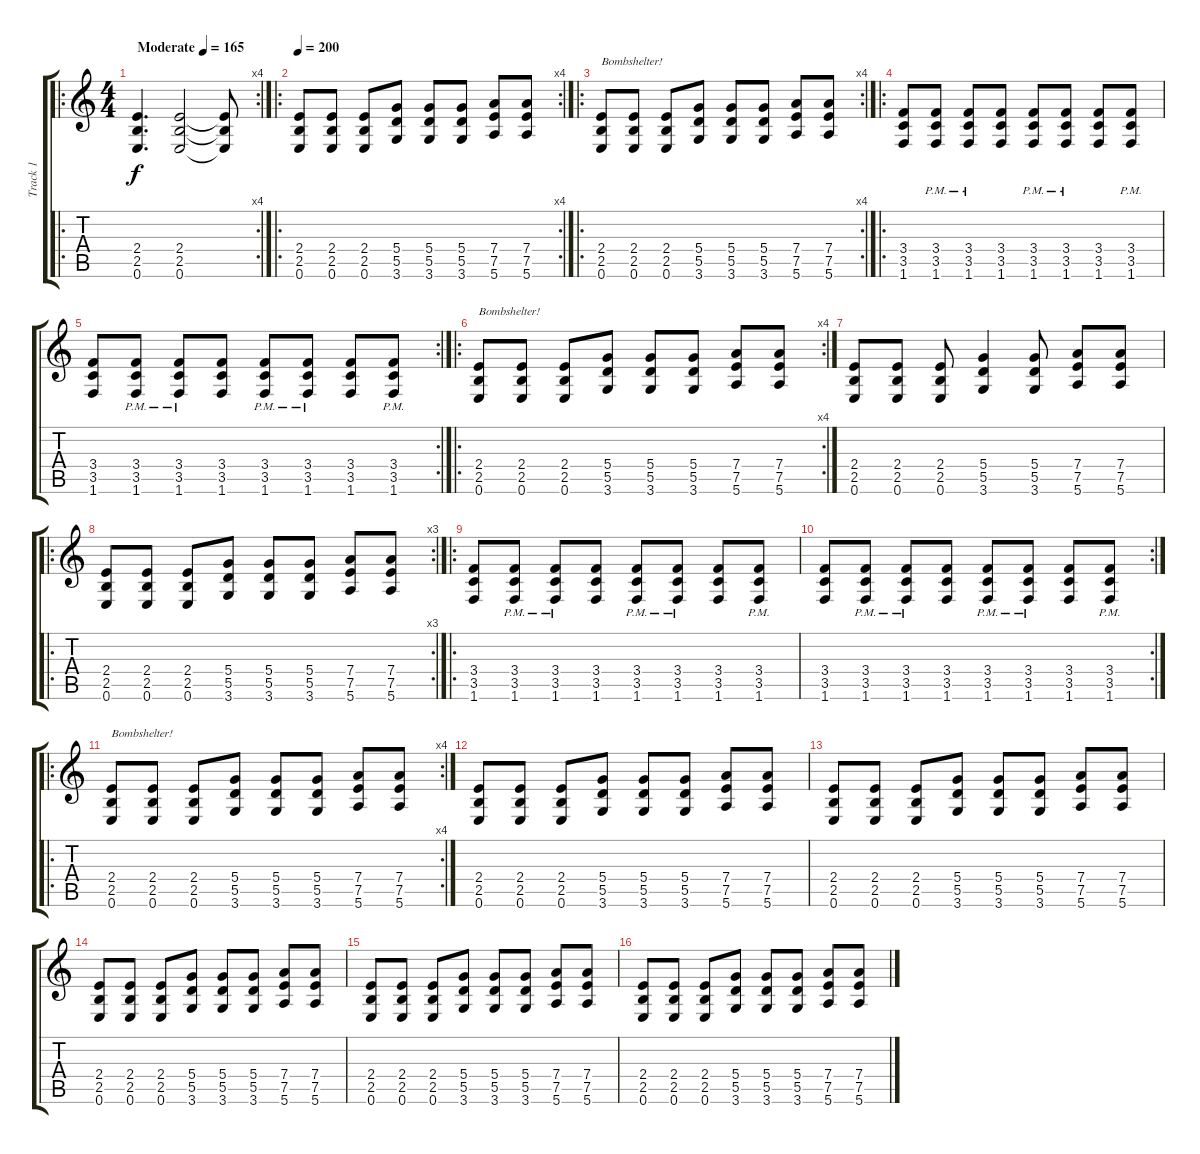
\track ("Track 1" "Track 1") {instrument overdrivenguitar}
\staff {score tabs}
\tuning (E4 B3 G3 D3 A2 E2) {hide}
\ro
\rc 4
\ts (4 4)
\tempo (165 "Moderate")
\clef g2
\ks c
(2.4 2.5 0.6).4{d dy f instrument overdrivenguitar} (2.4 2.5 0.6).2 (2.4{t} 2.5{t} 0.6{t}).8 |
\ro
\rc 4
\tempo 200
(2.4 2.5 0.6).8 (2.4 2.5 0.6).8 (2.4 2.5 0.6).8 (5.4 5.5 3.6).8 (5.4 5.5 3.6).8 (5.4 5.5 3.6).8 (7.4 7.5 5.6).8 (7.4 7.5 5.6).8 |
\ro
\rc 4
(2.4 2.5 0.6).8{txt "Bombshelter!"} (2.4 2.5 0.6).8 (2.4 2.5 0.6).8 (5.4 5.5 3.6).8 (5.4 5.5 3.6).8 (5.4 5.5 3.6).8 (7.4 7.5 5.6).8 (7.4 7.5 5.6).8 |
\ro
(3.4 3.5 1.6).8 (3.4{pm} 3.5 1.6).8 (3.4{pm} 3.5 1.6).8 (3.4 3.5 1.6).8 (3.4{pm} 3.5 1.6).8 (3.4{pm} 3.5 1.6).8 (3.4 3.5 1.6).8 (3.4{pm} 3.5 1.6).8 |
\rc 2
(3.4 3.5 1.6).8 (3.4{pm} 3.5 1.6).8 (3.4{pm} 3.5 1.6).8 (3.4 3.5 1.6).8 (3.4{pm} 3.5 1.6).8 (3.4{pm} 3.5 1.6).8 (3.4 3.5 1.6).8 (3.4{pm} 3.5 1.6).8 |
\ro
\rc 4
(2.4 2.5 0.6).8{txt "Bombshelter!"} (2.4 2.5 0.6).8 (2.4 2.5 0.6).8 (5.4 5.5 3.6).8 (5.4 5.5 3.6).8 (5.4 5.5 3.6).8 (7.4 7.5 5.6).8 (7.4 7.5 5.6).8 |
(2.4 2.5 0.6).8 (2.4 2.5 0.6).8 (2.4 2.5 0.6).8 (5.4 5.5 3.6).4 (5.4 5.5 3.6).8 (7.4 7.5 5.6).8 (7.4 7.5 5.6).8 |
\ro
\rc 3
(2.4 2.5 0.6).8 (2.4 2.5 0.6).8 (2.4 2.5 0.6).8 (5.4 5.5 3.6).8 (5.4 5.5 3.6).8 (5.4 5.5 3.6).8 (7.4 7.5 5.6).8 (7.4 7.5 5.6).8 |
\ro
(3.4 3.5 1.6).8 (3.4{pm} 3.5 1.6).8 (3.4{pm} 3.5 1.6).8 (3.4 3.5 1.6).8 (3.4{pm} 3.5 1.6).8 (3.4{pm} 3.5 1.6).8 (3.4 3.5 1.6).8 (3.4{pm} 3.5 1.6).8 |
\rc 2
(3.4 3.5 1.6).8 (3.4{pm} 3.5 1.6).8 (3.4{pm} 3.5 1.6).8 (3.4 3.5 1.6).8 (3.4{pm} 3.5 1.6).8 (3.4{pm} 3.5 1.6).8 (3.4 3.5 1.6).8 (3.4{pm} 3.5 1.6).8 |
\ro
\rc 4
(2.4 2.5 0.6).8{txt "Bombshelter!"} (2.4 2.5 0.6).8 (2.4 2.5 0.6).8 (5.4 5.5 3.6).8 (5.4 5.5 3.6).8 (5.4 5.5 3.6).8 (7.4 7.5 5.6).8 (7.4 7.5 5.6).8 |
(2.4 2.5 0.6).8 (2.4 2.5 0.6).8 (2.4 2.5 0.6).8 (5.4 5.5 3.6).8 (5.4 5.5 3.6).8 (5.4 5.5 3.6).8 (7.4 7.5 5.6).8 (7.4 7.5 5.6).8 |
(2.4 2.5 0.6).8 (2.4 2.5 0.6).8 (2.4 2.5 0.6).8 (5.4 5.5 3.6).8 (5.4 5.5 3.6).8 (5.4 5.5 3.6).8 (7.4 7.5 5.6).8 (7.4 7.5 5.6).8 |
(2.4 2.5 0.6).8 (2.4 2.5 0.6).8 (2.4 2.5 0.6).8 (5.4 5.5 3.6).8 (5.4 5.5 3.6).8 (5.4 5.5 3.6).8 (7.4 7.5 5.6).8 (7.4 7.5 5.6).8 |
(2.4 2.5 0.6).8 (2.4 2.5 0.6).8 (2.4 2.5 0.6).8 (5.4 5.5 3.6).8 (5.4 5.5 3.6).8 (5.4 5.5 3.6).8 (7.4 7.5 5.6).8 (7.4 7.5 5.6).8 |
(2.4 2.5 0.6).8 (2.4 2.5 0.6).8 (2.4 2.5 0.6).8 (5.4 5.5 3.6).8 (5.4 5.5 3.6).8 (5.4 5.5 3.6).8 (7.4 7.5 5.6).8 (7.4 7.5 5.6).8
